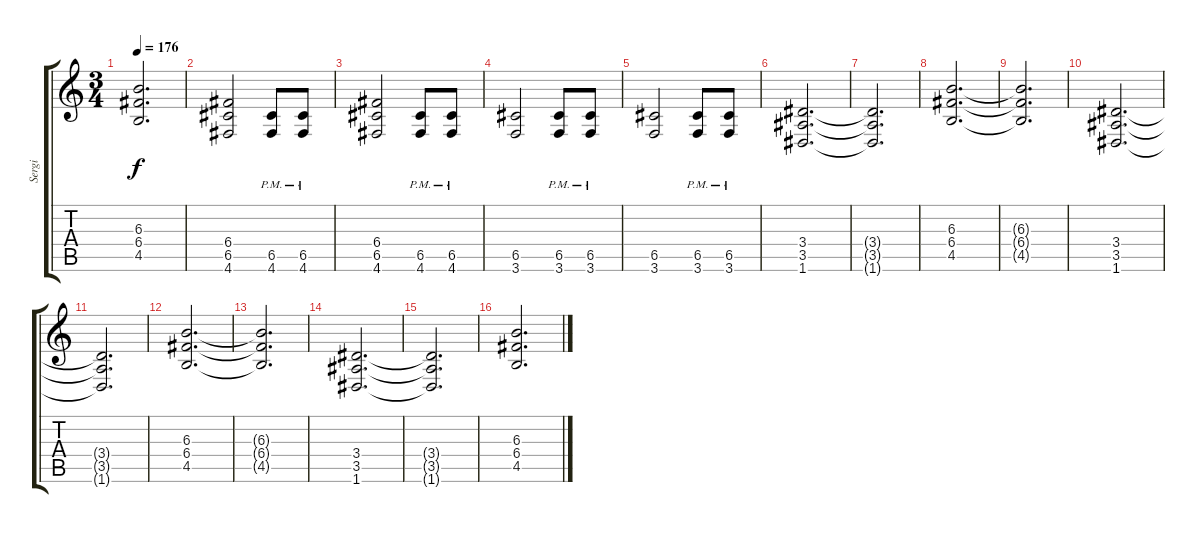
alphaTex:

\track ("Sergi" "Sergi") {instrument distortionguitar}
\staff {score tabs}
\tuning (D4 A3 F3 C3 G2 D2) {hide}
\ts (3 4)
\tempo 176
\clef g2
\ks c
(6.3{t} 6.4{t} 4.5{t}).2{d dy f} |
(6.4 6.5 4.6).2 (6.5{pm} 4.6{pm}).8 (6.5{pm} 4.6{pm}).8 |
(6.4 6.5 4.6).2 (6.5{pm} 4.6{pm}).8 (6.5{pm} 4.6{pm}).8 |
(6.5 3.6).2 (6.5{pm} 3.6{pm}).8 (6.5{pm} 3.6{pm}).8 |
(6.5 3.6).2 (6.5{pm} 3.6{pm}).8 (6.5{pm} 3.6{pm}).8 |
(3.4 3.5 1.6).2{d} |
(3.4{t} 3.5{t} 1.6{t}).2{d} |
(6.3 6.4 4.5).2{d} |
(6.3{t} 6.4{t} 4.5{t}).2{d} |
(3.4 3.5 1.6).2{d} |
(3.4{t} 3.5{t} 1.6{t}).2{d} |
(6.3 6.4 4.5).2{d} |
(6.3{t} 6.4{t} 4.5{t}).2{d} |
(3.4 3.5 1.6).2{d} |
(3.4{t} 3.5{t} 1.6{t}).2{d} |
(6.3 6.4 4.5).2{d}
